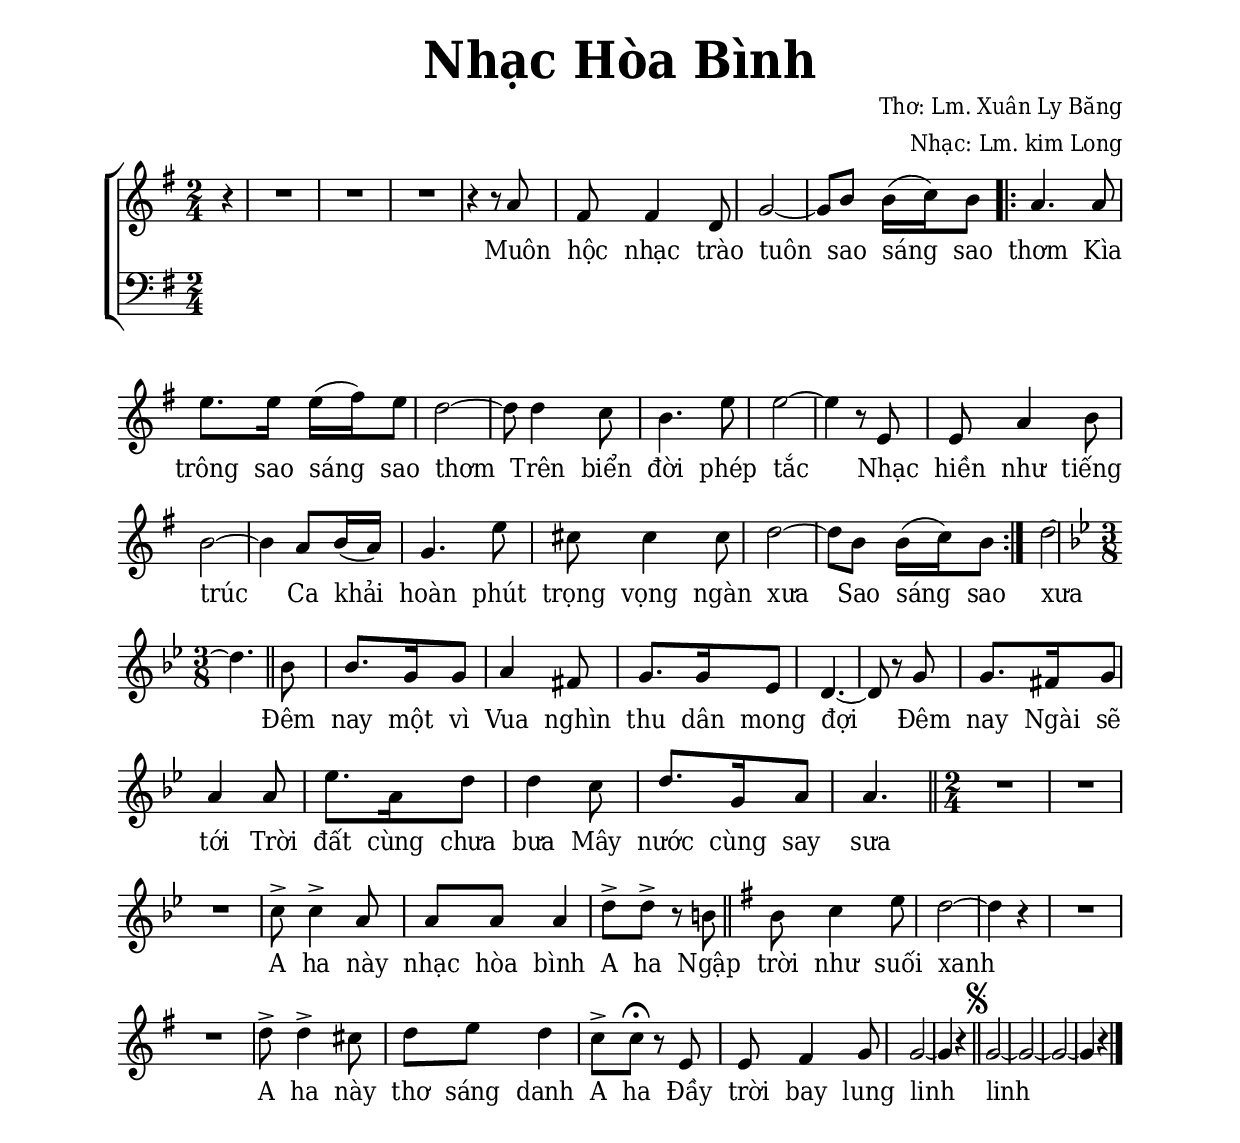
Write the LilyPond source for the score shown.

% Cài đặt chung
\version "2.22.1"
\include "english.ly"

\header {
  title = \markup { \fontsize #3 "Nhạc Hòa Bình" }
  composer = "Thơ: Lm. Xuân Ly Băng"
  arranger = "Nhạc: Lm. kim Long"
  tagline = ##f
}

% Nhạc
nhacPhienKhucSop = \relative c'' {
  \set Staff.printKeyCancellation = ##f
  \partial 4 r4 |
  R2*3
  r4 r8 a |
  fs fs4 d8 |
  g2 ~ |
  g8 b b16 (c) b8 \bar ".|:"
  a4. a8 |
  e'8. e16 e (fs) e8 |
  d2 ~ |
  d8 d4 c8 |
  b4. e8 |
  e2 ~ |
  e4 r8 e, |
  e a4 b8 |
  b2 ~ |
  b4 a8 b16 (a) |
  g4. e'8 |
  cs cs4 cs8 |
  d2 ~ |
  d8 b b16 (c) b8 \bar ":|."
  d2 ~ |
  
  \key bf \major
  \time 3/8
  d4. \bar "||"
  \partial 8 bf8 |
  bf8. g16 g8 |
  a4 fs8 |
  g8. g16 ef8 |
  d4. ~ |
  d8 r g |
  g8. fs16 g8 |
  a4 a8 |
  ef'8. a,16 d8 |
  d4 c8 |
  d8. g,16 a8 |
  a4. \bar "||"
  \time 2/4
  R2*3
  c8 ^> c4 ^> a8 |
  a a a4 |
  d8 ^> d ^> r8 b! \bar "||"
  \key g \major
  b8 c4 e8 |
  d2 ~ |
  d4 r |
  R2
  R2
  d8 ^> d4 ^> cs8 |
  d e d4 |
  c8 ^> c \fermata r8 e, |
  e fs4 g8 |
  
  g2 ~ |
  g4 r \bar "||"
  \once \override Score.RehearsalMark.font-size = #0.1
  \mark \markup { \musicglyph #"scripts.segno" }
  
  g2 ~ |
  g ~ |
  g ~ |
  g4 r \bar "|."
}

nhacPhienKhucAlto = \relative c' {
  \set Staff.printKeyCancellation = ##f
  
}

nhacPhienKhucTenor = \relative c' {
  \set Staff.printKeyCancellation = ##f
  
}

nhacPhienKhucBas = \relative c {
  \set Staff.printKeyCancellation = ##f
  
}

% Lời
loiPhienKhucSop = \lyricmode {
  Muôn hộc nhạc trào tuôn sao sáng sao thơm
  Kìa trông sao sáng sao thơm
  Trên biển đời phép tắc
  Nhạc hiền như tiếng trúc
  Ca khải hoàn phút trọng vọng ngàn xưa
  Sao sáng sao xưa
  Đêm nay một vì Vua nghìn thu dân mong đợi
  Đêm nay Ngài sẽ tới
  Trời đất cùng chưa bưa
  Mây nước cùng say sưa
  A ha này nhạc hòa bình
  A ha Ngập trời như suối xanh
  A ha này thơ sáng danh
  A ha Đầy trời bay lung linh
  linh
}

loiPhienKhucAlto = \lyricmode {
  \repeat unfold 10 { _ }
  A ha này nhạc hòa bình
  A ha hòa bình
  \repeat unfold 5 { _ }
  tựa biển xanh tựa như suối xanh
  A ha này thơ sáng danh
  A ha
  rạng danh A ha
  \repeat unfold 5 { _ }
  linh
  Đầy trời lung linh.
}

loiPhienKhucTenor = \lyricmode {
  Thấy không em Nghe không em nhạc trào tuôn
  ơ sao sáng sao thơm ơ sao sáng sao thơm
  trên biển đời
  Nhạc vàng reo la la la la la la la la la la la là
  Khúc ca khải hoàn khi xưa
  Đêm nay đức Vua nghìn thu dân mong đợi
  Đêm nay Ngài tới rồi
  Trời đất cùng mây nước say sưa
  A ha này nhạc hòa bình
  A ha hòa bình
  A ha hòa binh
  A ha Ngập trời tựa biển xanh
  A ha này thơ sáng danh
  A ha rạng danh
  A ha rạng danh
  A ha Đầy trời tỏa lung linh
  Thấy không
  linh Đầy trời bay lung linh.
}

loiPhienKhucBas = \lyricmode {
  Một vì sao lạ
  Muôn hộc nhạc trào nguồn
  \repeat unfold 15 { _ }
  vọng ngàn xưa
}

% Dàn trang
\paper {
  #(set-paper-size "a4")
  top-margin = 15\mm
  bottom-margin = 20\mm
  left-margin = 20\mm
  right-margin = 20\mm
  indent = #0
  #(define fonts
    (make-pango-font-tree
      "Deja Vu Serif Condensed"
      "Deja Vu Serif Condensed"
      "Deja Vu Serif Condensed"
      (/ 20 20)))
  print-page-number = #f
  %page-count = #1
  %systems-per-page = 4
}

TongNhip = {
  \key g \major \time 2/4
  \set Timing.beamExceptions = #'()
  \set Timing.baseMoment = #(ly:make-moment 1/4)
}

% Đổi kích thước nốt cho bè phụ
notBePhu =
#(define-music-function (font-size music) (number? ly:music?)
   (for-some-music
     (lambda (m)
       (if (music-is-of-type? m 'rhythmic-event)
           (begin
             (set! (ly:music-property m 'tweaks)
                   (cons `(font-size . ,font-size)
                         (ly:music-property m 'tweaks)))
             #t)
           #f))
     music)
   music)

\score {
  \new ChoirStaff <<
    \new Staff \with {
        \consists "Merge_rests_engraver"
        printPartCombineTexts = ##f
      }
      <<
      \new Voice \TongNhip \partCombine 
        \nhacPhienKhucSop
        \notBePhu -2 { \nhacPhienKhucAlto }
      \new NullVoice = beSop \nhacPhienKhucSop
      \new Lyrics \lyricsto beSop \loiPhienKhucSop
      \new NullVoice = beAlto \nhacPhienKhucAlto
      \new Lyrics \lyricsto beAlto \loiPhienKhucAlto
      >>
    \new Staff \with {
        \consists "Merge_rests_engraver"
        printPartCombineTexts = ##f
      }
      <<
        \clef "bass"
        \new Voice \TongNhip \partCombine 
        \nhacPhienKhucTenor
        \notBePhu -2 { \nhacPhienKhucBas }
      \new NullVoice = beTenor \nhacPhienKhucTenor
      \new Lyrics \lyricsto beTenor \loiPhienKhucTenor
      \new NullVoice = beBas \nhacPhienKhucBas
      \new Lyrics \lyricsto beBas \loiPhienKhucBas
    >>
  >>
  \layout {
    \override Lyrics.LyricSpace.minimum-distance = #1.5
    \override Score.BarNumber.break-visibility = ##(#f #f #f)
    \override Score.SpacingSpanner.uniform-stretching = ##t
  }
}
